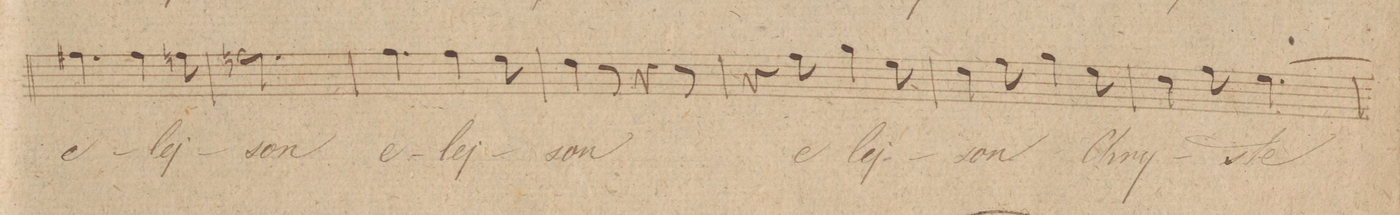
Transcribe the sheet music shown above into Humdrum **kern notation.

**kern	**text	**dynam
*I"Alto	*	*
*clefC3	*	*
*k[]	*	*
*M6/8	*	*
4.g#X\	e-	.
4g#\	-lej-	.
8gn\	.	.
=65	=65	=65
2.gn\	-son	.
=66	=66	=66
4.g\	e-	.
4g\	-lej-	.
8f\	.	.
=67	=67	=67
4e\	-son	.
8r	.	.
4r	.	.
8r	.	.
=68	=68	=68
4r	.	.
8g\	e-	.
4a\	-lej-	.
8f\	.	.
=69	=69	=69
4e\	-son	.
8g\	.	.
4a\	.	.
8f\	Chry-	.
=70	=70	=70
4e\	.	.
8g\	.	.
[4.f\	-ste	.
=71	=71	=71
*-	*-	*-
